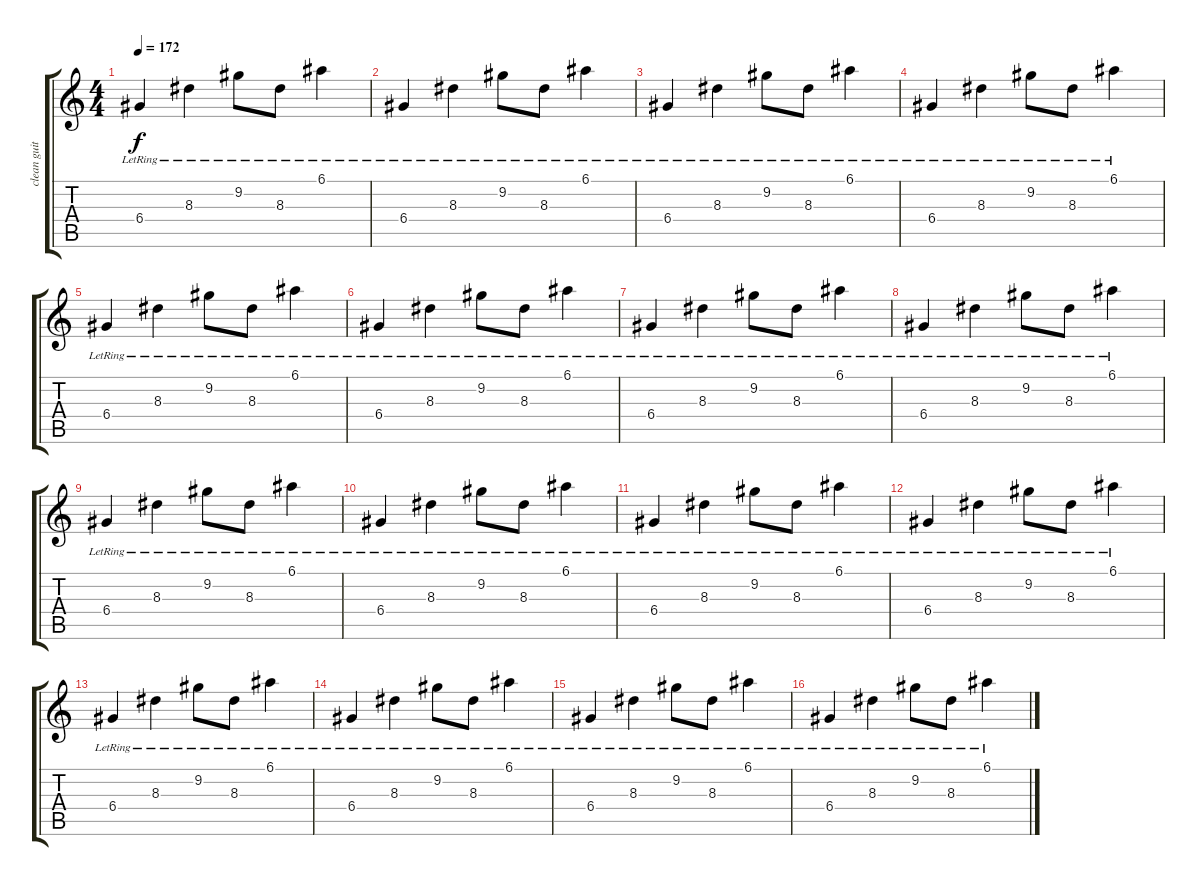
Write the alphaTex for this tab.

\track ("clean guitar one" "clean guit") {instrument electricguitarjazz}
\staff {score tabs}
\tuning (E4 B3 G3 D3 A2 D2) {hide}
\ts (4 4)
\tempo 172
\clef g2
\ks c
6.4{lr}.4{dy f} 8.3{lr}.4 9.2{lr}.8 8.3{lr}.8 6.1{lr}.4 |
6.4{lr}.4 8.3{lr}.4 9.2{lr}.8 8.3{lr}.8 6.1{lr}.4 |
6.4{lr}.4 8.3{lr}.4 9.2{lr}.8 8.3{lr}.8 6.1{lr}.4 |
6.4{lr}.4 8.3{lr}.4 9.2{lr}.8 8.3{lr}.8 6.1{lr}.4 |
6.4{lr}.4 8.3{lr}.4 9.2{lr}.8 8.3{lr}.8 6.1{lr}.4 |
6.4{lr}.4 8.3{lr}.4 9.2{lr}.8 8.3{lr}.8 6.1{lr}.4 |
6.4{lr}.4 8.3{lr}.4 9.2{lr}.8 8.3{lr}.8 6.1{lr}.4 |
6.4{lr}.4 8.3{lr}.4 9.2{lr}.8 8.3{lr}.8 6.1{lr}.4 |
6.4{lr}.4 8.3{lr}.4 9.2{lr}.8 8.3{lr}.8 6.1{lr}.4 |
6.4{lr}.4 8.3{lr}.4 9.2{lr}.8 8.3{lr}.8 6.1{lr}.4 |
6.4{lr}.4 8.3{lr}.4 9.2{lr}.8 8.3{lr}.8 6.1{lr}.4 |
6.4{lr}.4 8.3{lr}.4 9.2{lr}.8 8.3{lr}.8 6.1{lr}.4 |
6.4{lr}.4 8.3{lr}.4 9.2{lr}.8 8.3{lr}.8 6.1{lr}.4 |
6.4{lr}.4 8.3{lr}.4 9.2{lr}.8 8.3{lr}.8 6.1{lr}.4 |
6.4{lr}.4 8.3{lr}.4 9.2{lr}.8 8.3{lr}.8 6.1{lr}.4 |
6.4{lr}.4 8.3{lr}.4 9.2{lr}.8 8.3{lr}.8 6.1{lr}.4
